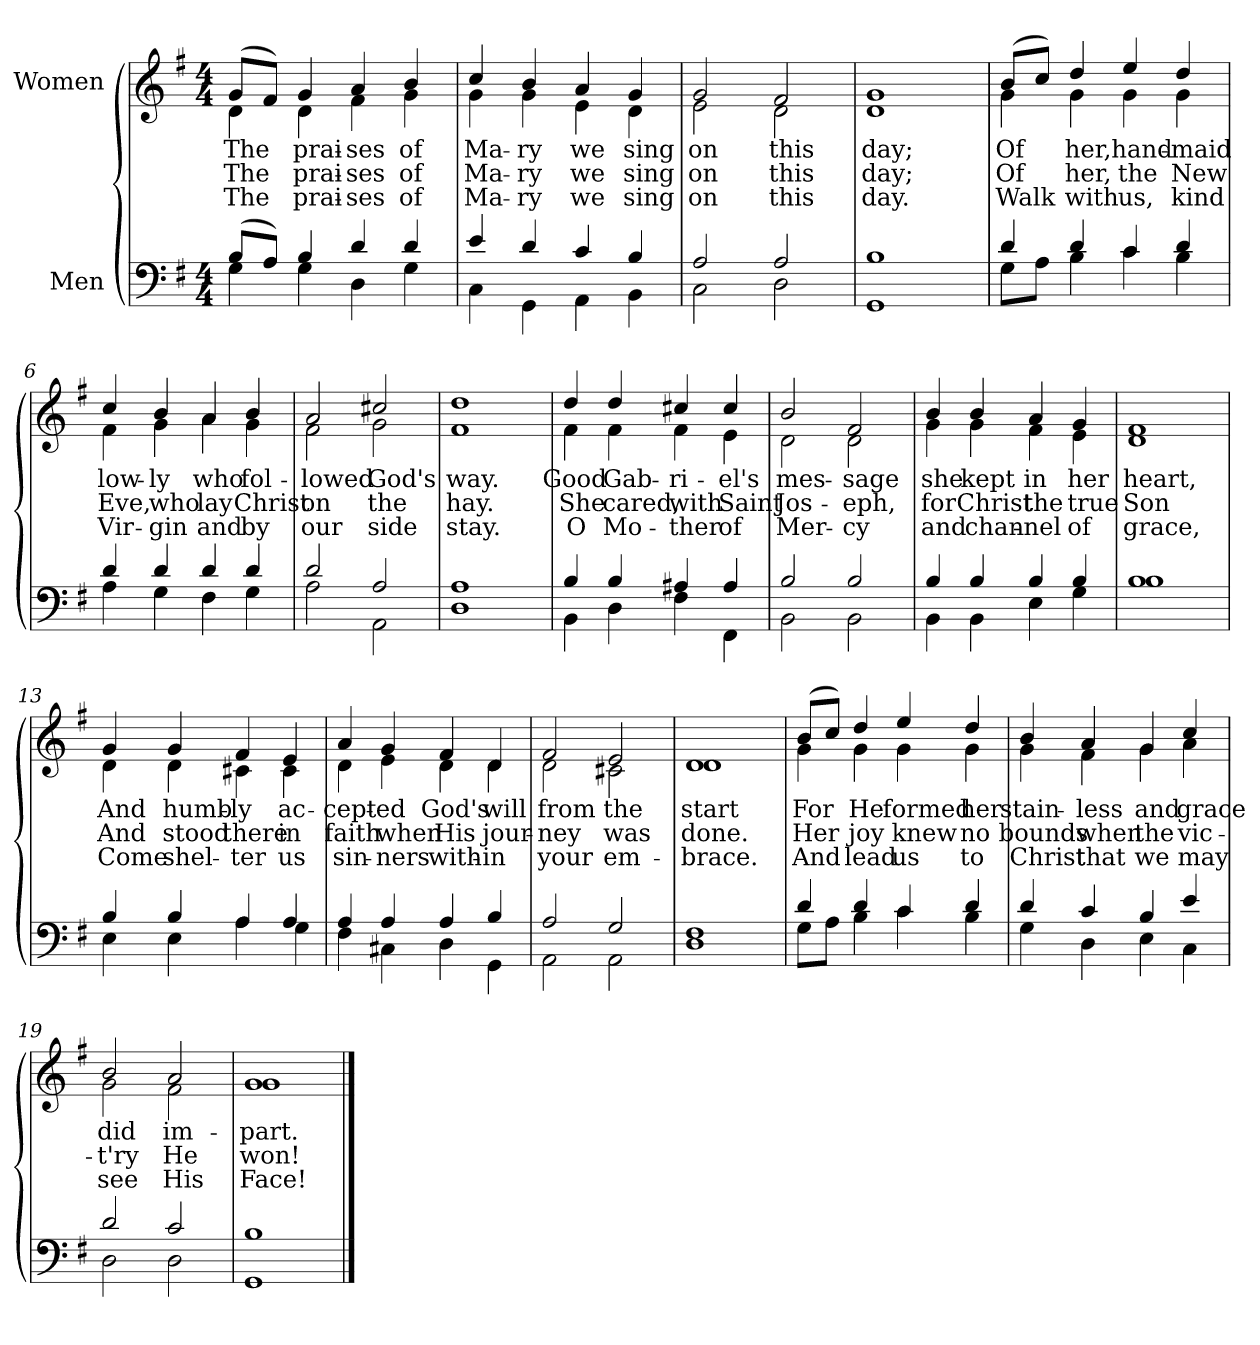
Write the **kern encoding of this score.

**kern	**kern	**text	**text	**text
*part2	*part1	*part1	*part1	*part1
*staff2	*staff1	*staff1	*staff1	*staff1
*I"Men	*I"Women	*	*	*
*clefF4	*clefG2	*	*	*
*k[f#]	*k[f#]	*	*	*
*M4/4	*M4/4	*	*	*
=1	=1	=1	=1	=1
*^	*	*	*	*
!	!	!LO:TX:b:i:t=Verse	!	!	!
!	!	!	!LO:LY:b	!LO:LY:b	!LO:LY:b
*	*	*^	*	*	*
(>8B/L	4G\	(>8g/L	4d\	The	The	The
8A/J)	.	8f#/J)	.	.	.	.
!	!	!	!	!LO:LY:b	!LO:LY:b	!LO:LY:b
4B/	4G\	4g/	4d\	prai-	prai-	prai-
!	!	!	!	!LO:LY:b	!LO:LY:b	!LO:LY:b
4d/	4D\	4a/	4f#\	-ses	-ses	-ses
!	!	!	!	!LO:LY:b	!LO:LY:b	!LO:LY:b
4d/	4G\	4b/	4g\	of	of	of
=2	=2	=2	=2	=2	=2	=2
!	!	!	!	!LO:LY:b	!LO:LY:b	!LO:LY:b
4e/	4C\	4cc/	4g\	Ma-	Ma-	Ma-
!	!	!	!	!LO:LY:b	!LO:LY:b	!LO:LY:b
4d/	4GG\	4b/	4g\	-ry	-ry	-ry
!	!	!	!	!LO:LY:b	!LO:LY:b	!LO:LY:b
4c/	4AA\	4a/	4e\	we	we	we
!	!	!	!	!LO:LY:b	!LO:LY:b	!LO:LY:b
4B/	4BB\	4g/	4d\	sing	sing	sing
=3	=3	=3	=3	=3	=3	=3
!	!	!	!	!LO:LY:b	!LO:LY:b	!LO:LY:b
2A/	2C\	2g/	2e\	on	on	on
!	!	!	!	!LO:LY:b	!LO:LY:b	!LO:LY:b
2A/	2D\	2f#/	2d\	this	this	this
=4	=4	=4	=4	=4	=4	=4
!	!	!	!	!LO:LY:b	!LO:LY:b	!LO:LY:b
*v	*v	*	*	*	*	*
*	*v	*v	*	*	*
1GG 1B	1d 1g	day;	day;	day.
!!LO:LB:g=z
=5	=5	=5	=5	=5
*^	*	*	*	*
!	!	!	!LO:LY:b	!LO:LY:b	!LO:LY:b
*	*	*^	*	*	*
4d/	8G\L	(>8b/L	4g\	Of	Of	Walk
.	8A\J	8cc/J)	.	.	.	.
!	!	!	!	!LO:LY:b	!LO:LY:b	!LO:LY:b
4d/	4B\	4dd/	4g\	her,	her,	with
!	!	!	!	!LO:LY:b	!LO:LY:b	!LO:LY:b
4c/	4c\	4ee/	4g\	hand-	the	us,
!	!	!	!	!LO:LY:b	!LO:LY:b	!LO:LY:b
4d/	4B\	4dd/	4g\	-maid	New	kind
=6	=6	=6	=6	=6	=6	=6
!	!	!	!	!LO:LY:b	!LO:LY:b	!LO:LY:b
4d/	4A\	4cc/	4f#\	low-	Eve,	Vir-
!	!	!	!	!LO:LY:b	!LO:LY:b	!LO:LY:b
4d/	4G\	4b/	4g\	-ly	who	-gin
!	!	!	!	!LO:LY:b	!LO:LY:b	!LO:LY:b
4d/	4F#\	4a/	4a\	who	lay	and
!	!	!	!	!LO:LY:b	!LO:LY:b	!LO:LY:b
4d/	4G\	4b/	4g\	fol-	Christ	by
=7	=7	=7	=7	=7	=7	=7
!	!	!	!	!LO:LY:b	!LO:LY:b	!LO:LY:b
2d/	2A\	2a/	2f#\	-lowed	on	our
!	!	!	!	!LO:LY:b	!LO:LY:b	!LO:LY:b
2A/	2AA\	2cc#X/	2g\	God's	the	side
=8	=8	=8	=8	=8	=8	=8
!	!	!	!	!LO:LY:b	!LO:LY:b	!LO:LY:b
*v	*v	*	*	*	*	*
*	*v	*v	*	*	*
1D 1A	1f# 1dd	way.	hay.	stay.
!!LO:LB:g=z
=9	=9	=9	=9	=9
*^	*	*	*	*
!	!	!	!LO:LY:b	!LO:LY:b	!LO:LY:b
*	*	*^	*	*	*
4B/	4BB\	4dd/	4f#\	Good	She	O
!	!	!	!	!LO:LY:b	!LO:LY:b	!LO:LY:b
4B/	4D\	4dd/	4f#\	Gab-	cared,	Mo-
!	!	!	!	!LO:LY:b	!LO:LY:b	!LO:LY:b
4A#X/	4F#\	4cc#X/	4f#\	-ri-	with	-ther
!	!	!	!	!LO:LY:b	!LO:LY:b	!LO:LY:b
4A#/	4FF#\	4cc#/	4e\	-el's	Saint	of
=10	=10	=10	=10	=10	=10	=10
!	!	!	!	!LO:LY:b	!LO:LY:b	!LO:LY:b
2B/	2BB\	2b/	2d\	mes-	Jos-	Mer-
!	!	!	!	!LO:LY:b	!LO:LY:b	!LO:LY:b
2B/	2BB\	2f#/	2d\	-sage	-eph,	-cy
=11	=11	=11	=11	=11	=11	=11
!	!	!	!	!LO:LY:b	!LO:LY:b	!LO:LY:b
4B/	4BB\	4b/	4g\	she	for	and
!	!	!	!	!LO:LY:b	!LO:LY:b	!LO:LY:b
4B/	4BB\	4b/	4g\	kept	Christ	chan-
!	!	!	!	!LO:LY:b	!LO:LY:b	!LO:LY:b
4B/	4E\	4a/	4f#\	in	the	-nel
!	!	!	!	!LO:LY:b	!LO:LY:b	!LO:LY:b
4B/	4G\	4g/	4e\	her	true	of
=12	=12	=12	=12	=12	=12	=12
!	!	!	!	!LO:LY:b	!LO:LY:b	!LO:LY:b
*	*	*v	*v	*	*	*
1B	1B	1d 1f#	heart,	Son	grace,
!!LO:LB:g=z
=13	=13	=13	=13	=13	=13
!	!	!	!LO:LY:b	!LO:LY:b	!LO:LY:b
*	*	*^	*	*	*
4B/	4E\	4g/	4d\	And	And	Come
!	!	!	!	!LO:LY:b	!LO:LY:b	!LO:LY:b
4B/	4E\	4g/	4d\	humb-	stood	shel-
!	!	!	!	!LO:LY:b	!LO:LY:b	!LO:LY:b
4A/	4A\	4f#/	4c#X\	-ly	there	-ter
!	!	!	!	!LO:LY:b	!LO:LY:b	!LO:LY:b
4A/	4G\	4e/	4c#\	ac-	in	us
=14	=14	=14	=14	=14	=14	=14
!	!	!	!	!LO:LY:b	!LO:LY:b	!LO:LY:b
4A/	4F#\	4a/	4d\	-cept-	faith	sin-
!	!	!	!	!LO:LY:b	!LO:LY:b	!LO:LY:b
4A/	4C#X\	4g/	4e\	-ed	when	-ners
!	!	!	!	!LO:LY:b	!LO:LY:b	!LO:LY:b
4A/	4D\	4f#/	4d\	God's	His	with-
!	!	!	!	!LO:LY:b	!LO:LY:b	!LO:LY:b
4B/	4GG\	4d/	4d\	will	jour-	-in
=15	=15	=15	=15	=15	=15	=15
!	!	!	!	!LO:LY:b	!LO:LY:b	!LO:LY:b
2A/	2AA\	2f#/	2d\	from	-ney	your
!	!	!	!	!LO:LY:b	!LO:LY:b	!LO:LY:b
2G/	2AA\	2e/	2c#X\	the	was	em-
=16	=16	=16	=16	=16	=16	=16
!	!	!	!	!LO:LY:b	!LO:LY:b	!LO:LY:b
*v	*v	*	*	*	*	*
1D 1F#	1d	1d	start	done.	-brace.
!!LO:LB:g=z	!!
=17	=17	=17	=17	=17	=17
*^	*	*	*	*	*
!	!	!	!	!LO:LY:b	!LO:LY:b	!LO:LY:b
4d/	8G\L	(>8b/L	4g\	For	Her	And
.	8A\J	8cc/J)	.	.	.	.
!	!	!	!	!LO:LY:b	!LO:LY:b	!LO:LY:b
4d/	4B\	4dd/	4g\	He	joy	lead
!	!	!	!	!LO:LY:b	!LO:LY:b	!LO:LY:b
4c/	4c\	4ee/	4g\	formed	knew	us
!	!	!	!	!LO:LY:b	!LO:LY:b	!LO:LY:b
4d/	4B\	4dd/	4g\	her	no	to
=18	=18	=18	=18	=18	=18	=18
!	!	!	!	!LO:LY:b	!LO:LY:b	!LO:LY:b
4d/	4G\	4b/	4g\	stain-	bounds	Christ
!	!	!	!	!LO:LY:b	!LO:LY:b	!LO:LY:b
4c/	4D\	4a/	4f#\	-less	when	that
!	!	!	!	!LO:LY:b	!LO:LY:b	!LO:LY:b
4B/	4E\	4g/	4g\	and	the	we
!	!	!	!	!LO:LY:b	!LO:LY:b	!LO:LY:b
4e/	4C\	4cc/	4a\	grace	vic-	may
=19	=19	=19	=19	=19	=19	=19
!	!	!	!	!LO:LY:b	!LO:LY:b	!LO:LY:b
2d/	2D\	2b/	2g\	did	-t'ry	see
!	!	!	!	!LO:LY:b	!LO:LY:b	!LO:LY:b
2c/	2D\	2a/	2f#\	im-	He	His
=20	=20	=20	=20	=20	=20	=20
!	!	!	!	!LO:LY:b	!LO:LY:b	!LO:LY:b
*v	*v	*	*	*	*	*
1GG 1B	1g	1g	-part.	won!	Face!
*	*v	*v	*	*	*
==	==	==	==	==
*-	*-	*-	*-	*-
